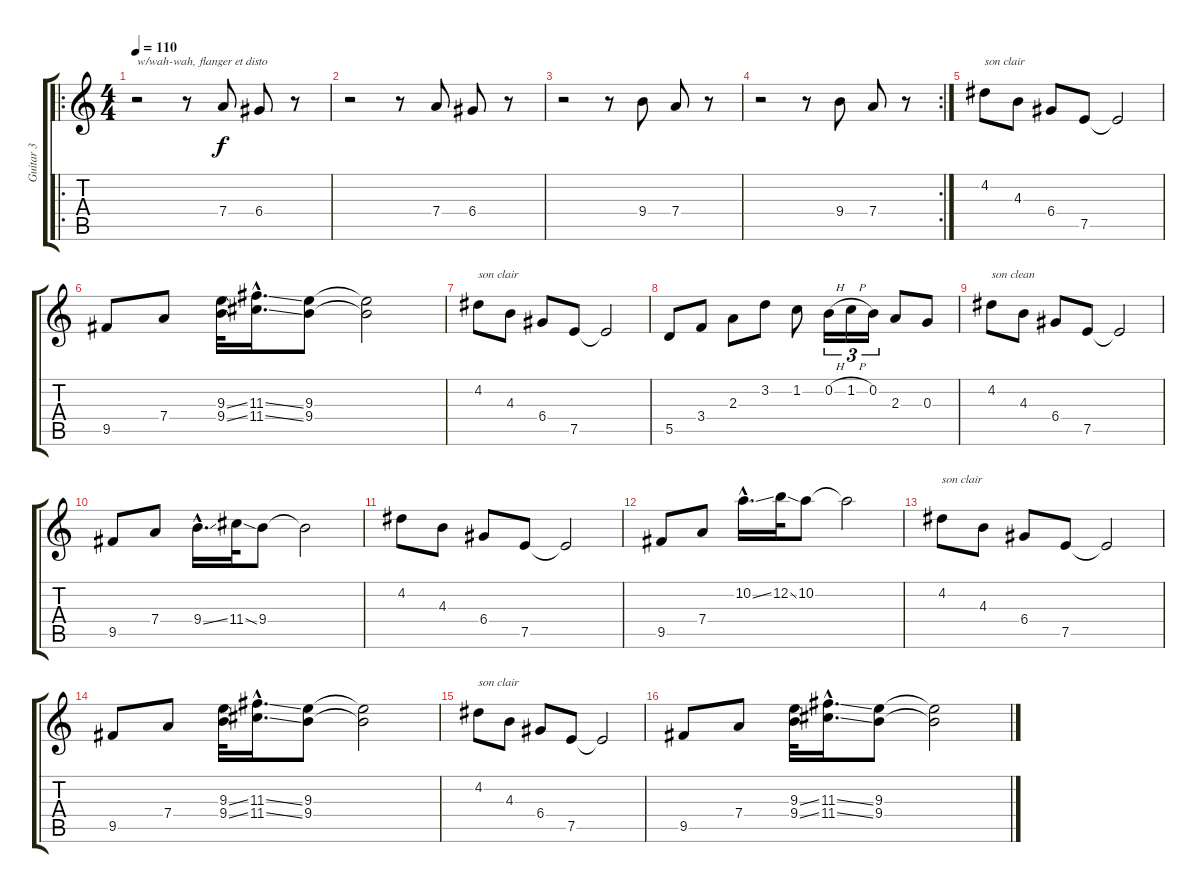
\track ("Guitar 3" "Guitar 3") {instrument electricguitarclean}
\staff {score tabs}
\tuning (E4 B3 G3 D3 A2 E2) {hide}
\ro
\ts (4 4)
\tempo 110
\clef g2
\ks c
r.2{txt "w/wah-wah, flanger et disto" dy f} r.8 7.4.8 6.4.8 r.8 |
r.2 r.8 7.4.8 6.4.8 r.8 |
r.2 r.8 9.4.8 7.4.8 r.8 |
\rc 2
r.2 r.8 9.4.8 7.4.8 r.8 |
4.2.8{txt "son clair"} 4.3.8 6.4.8 7.5.8 7.5{t}.2 |
9.5.8 7.4.8 (9.3{ss} 9.4{ss}).32 (11.3{ss hac} 11.4{ss hac}).16{d} (9.3 9.4).8 (9.3{t} 9.4{t}).2 |
4.2.8{txt "son clair"} 4.3.8 6.4.8 7.5.8 7.5{t}.2 |
5.5.8 3.4.8 2.3.8 3.2.8 1.2.8 0.2{h}.16{tu (3 2)} 1.2{h}.16{tu (3 2)} 0.2.16{tu (3 2)} 2.3.8 0.3.8 |
4.2.8{txt "son clean"} 4.3.8 6.4.8 7.5.8 7.5{t}.2 |
9.5.8 7.4.8 9.4{ss hac}.16{d} 11.4{ss}.32 9.4.8 9.4{t}.2 |
4.2.8 4.3.8 6.4.8 7.5.8 7.5{t}.2 |
9.5.8 7.4.8 10.2{ss hac}.16{d} 12.2{ss}.32 10.2.8 10.2{t}.2 |
4.2.8{txt "son clair"} 4.3.8 6.4.8 7.5.8 7.5{t}.2 |
9.5.8 7.4.8 (9.3{ss} 9.4{ss}).32 (11.3{ss hac} 11.4{ss hac}).16{d} (9.3 9.4).8 (9.3{t} 9.4{t}).2 |
4.2.8{txt "son clair"} 4.3.8 6.4.8 7.5.8 7.5{t}.2 |
9.5.8 7.4.8 (9.3{ss} 9.4{ss}).32 (11.3{ss hac} 11.4{ss hac}).16{d} (9.3 9.4).8 (9.3{t} 9.4{t}).2
